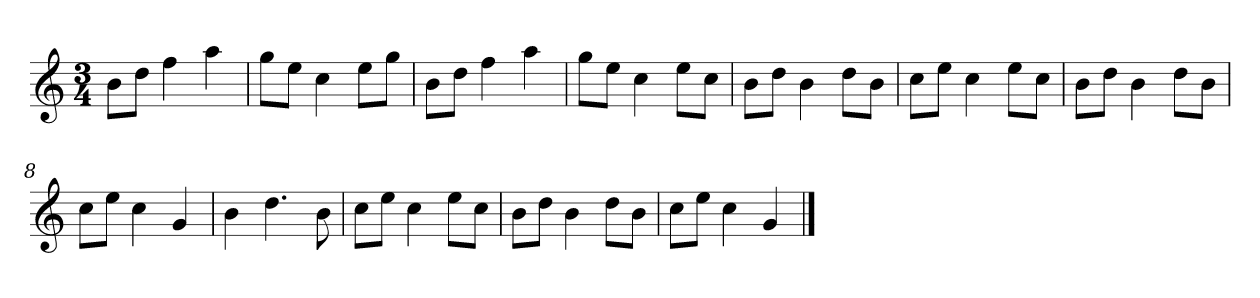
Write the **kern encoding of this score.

**kern
*part1
*staff1
*clefG2
*k[]
*C:
*M3/4
=
8b\L
8dd\J
4ff
4aa
=2
8gg\L
8ee\J
4cc
8ee\L
8gg\J
=3
8b\L
8dd\J
4ff
4aa
=4
8gg\L
8ee\J
4cc
8ee\L
8cc\J
=5y
8b\L
8dd\J
4b
8dd\L
8b\J
=6
8cc\L
8ee\J
4cc
8ee\L
8cc\J
=7
8b\L
8dd\J
4b
8dd\L
8b\J
=8
8cc\L
8ee\J
4cc
4g
=9y
4b
4.dd
8b
=10
8cc\L
8ee\J
4cc
8ee\L
8cc\J
=11
8b\L
8dd\J
4b
8dd\L
8b\J
=12
8cc\L
8ee\J
4cc
4g
==
*-
